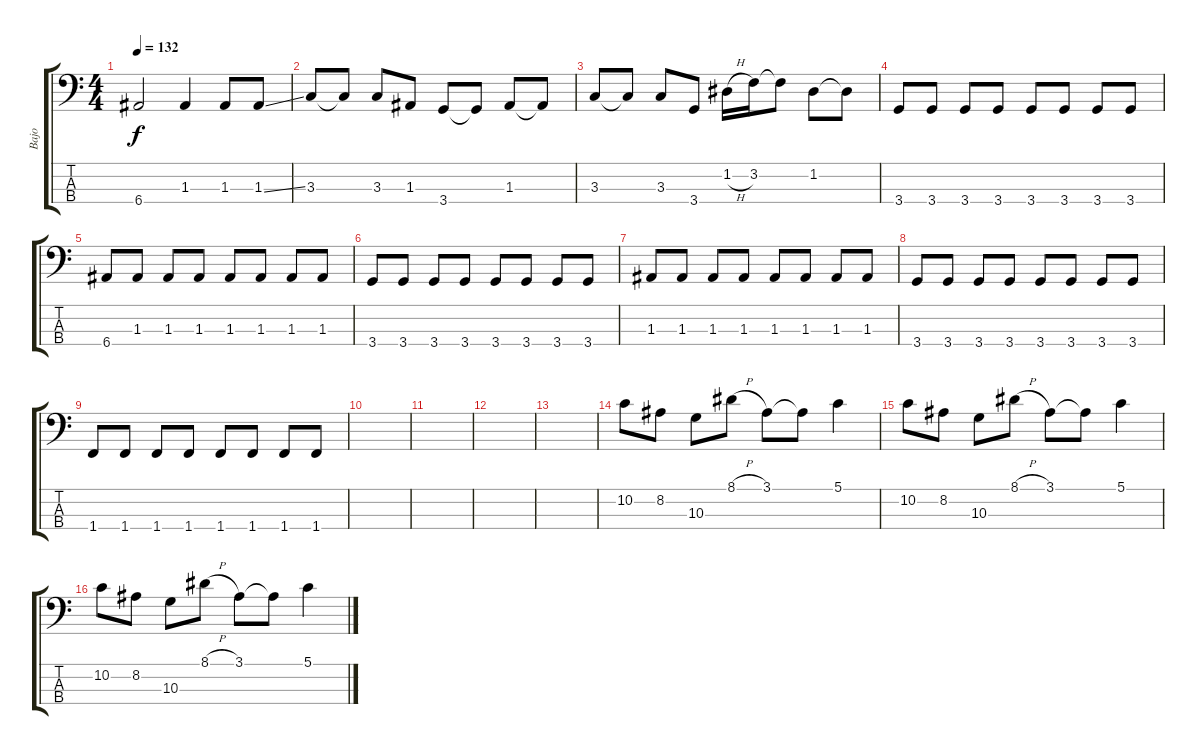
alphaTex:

\track ("Bajo" "Bajo") {instrument electricbassfinger}
\staff {score tabs}
\tuning (G2 D2 A1 E1) {hide}
\ts (4 4)
\tempo 132
\clef f4
\ks c
6.4.2{dy f} 1.3.4 1.3.8 1.3{ss}.8 |
3.3.8 3.3{t}.8 3.3.8 1.3.8 3.4.8 3.4{t}.8 1.3.8 1.3{t}.8 |
3.3.8 3.3{t}.8 3.3.8 3.4.8 1.2{h}.16 3.2.16 3.2{t}.8 1.2.8 1.2{t}.8 |
3.4.8 3.4.8 3.4.8 3.4.8 3.4.8 3.4.8 3.4.8 3.4.8 |
6.4.8 1.3.8 1.3.8 1.3.8 1.3.8 1.3.8 1.3.8 1.3.8 |
3.4.8 3.4.8 3.4.8 3.4.8 3.4.8 3.4.8 3.4.8 3.4.8 |
1.3.8 1.3.8 1.3.8 1.3.8 1.3.8 1.3.8 1.3.8 1.3.8 |
3.4.8 3.4.8 3.4.8 3.4.8 3.4.8 3.4.8 3.4.8 3.4.8 |
1.4.8 1.4.8 1.4.8 1.4.8 1.4.8 1.4.8 1.4.8 1.4.8 |
|
|
|
|
10.2.8 8.2.8 10.3.8 8.1{h}.8 3.1.8 3.1{t}.8 5.1.4 |
10.2.8 8.2.8 10.3.8 8.1{h}.8 3.1.8 3.1{t}.8 5.1.4 |
10.2.8 8.2.8 10.3.8 8.1{h}.8 3.1.8 3.1{t}.8 5.1.4
